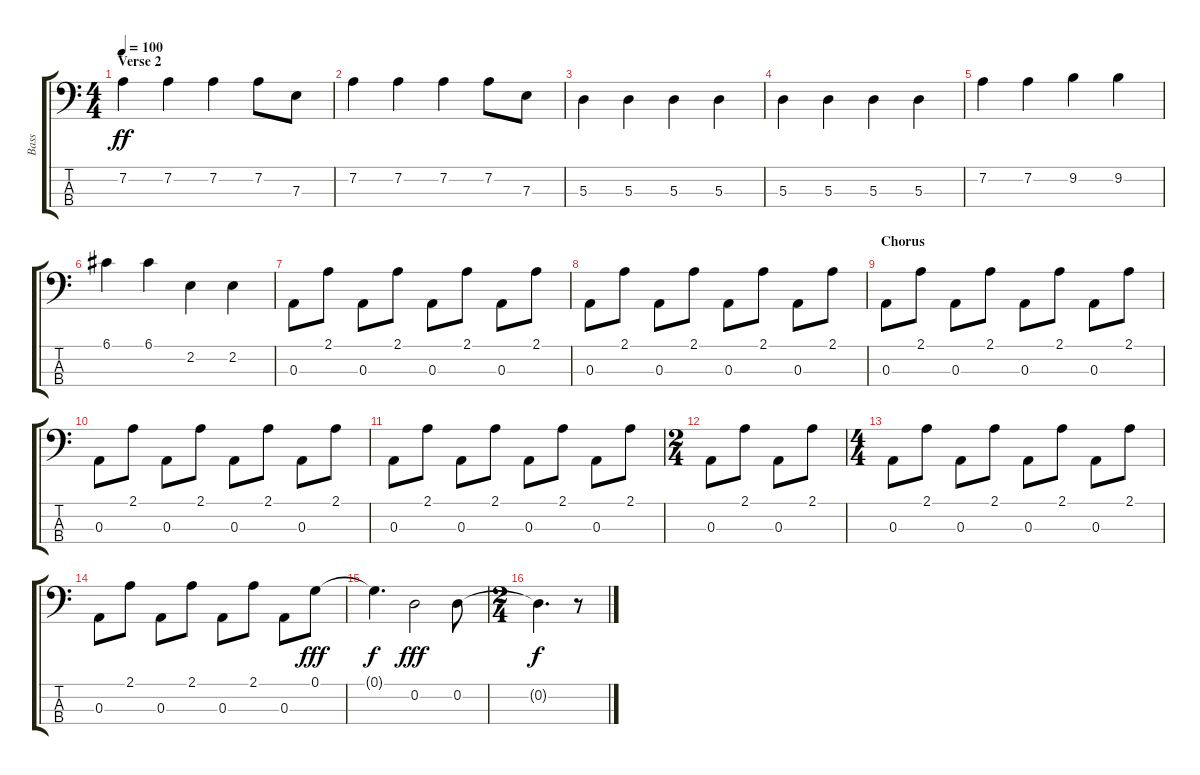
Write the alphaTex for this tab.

\track ("Bass" "Bass") {instrument acousticbass}
\staff {score tabs}
\tuning (G2 D2 A1 E1) {hide}
\ts (4 4)
\section ("" "Verse 2")
\tempo 100
\clef f4
\ks c
7.2.4{dy ff} 7.2.4 7.2.4 7.2.8 7.3.8 |
7.2.4 7.2.4 7.2.4 7.2.8 7.3.8 |
5.3.4 5.3.4 5.3.4 5.3.4 |
5.3.4 5.3.4 5.3.4 5.3.4 |
7.2.4 7.2.4 9.2.4 9.2.4 |
6.1.4 6.1.4 2.2.4 2.2.4 |
0.3.8 2.1.8 0.3.8 2.1.8 0.3.8 2.1.8 0.3.8 2.1.8 |
0.3.8 2.1.8 0.3.8 2.1.8 0.3.8 2.1.8 0.3.8 2.1.8 |
\section ("" "Chorus")
0.3.8 2.1.8 0.3.8 2.1.8 0.3.8 2.1.8 0.3.8 2.1.8 |
0.3.8 2.1.8 0.3.8 2.1.8 0.3.8 2.1.8 0.3.8 2.1.8 |
0.3.8 2.1.8 0.3.8 2.1.8 0.3.8 2.1.8 0.3.8 2.1.8 |
\ts (2 4)
0.3.8 2.1.8 0.3.8 2.1.8 |
\ts (4 4)
0.3.8 2.1.8 0.3.8 2.1.8 0.3.8 2.1.8 0.3.8 2.1.8 |
0.3.8 2.1.8 0.3.8 2.1.8 0.3.8 2.1.8 0.3.8 0.1.8{dy fff} |
0.1{t}.4{d dy f} 0.2.2{dy fff} 0.2.8 |
\ts (2 4)
0.2{t}.4{d dy f} r.8
